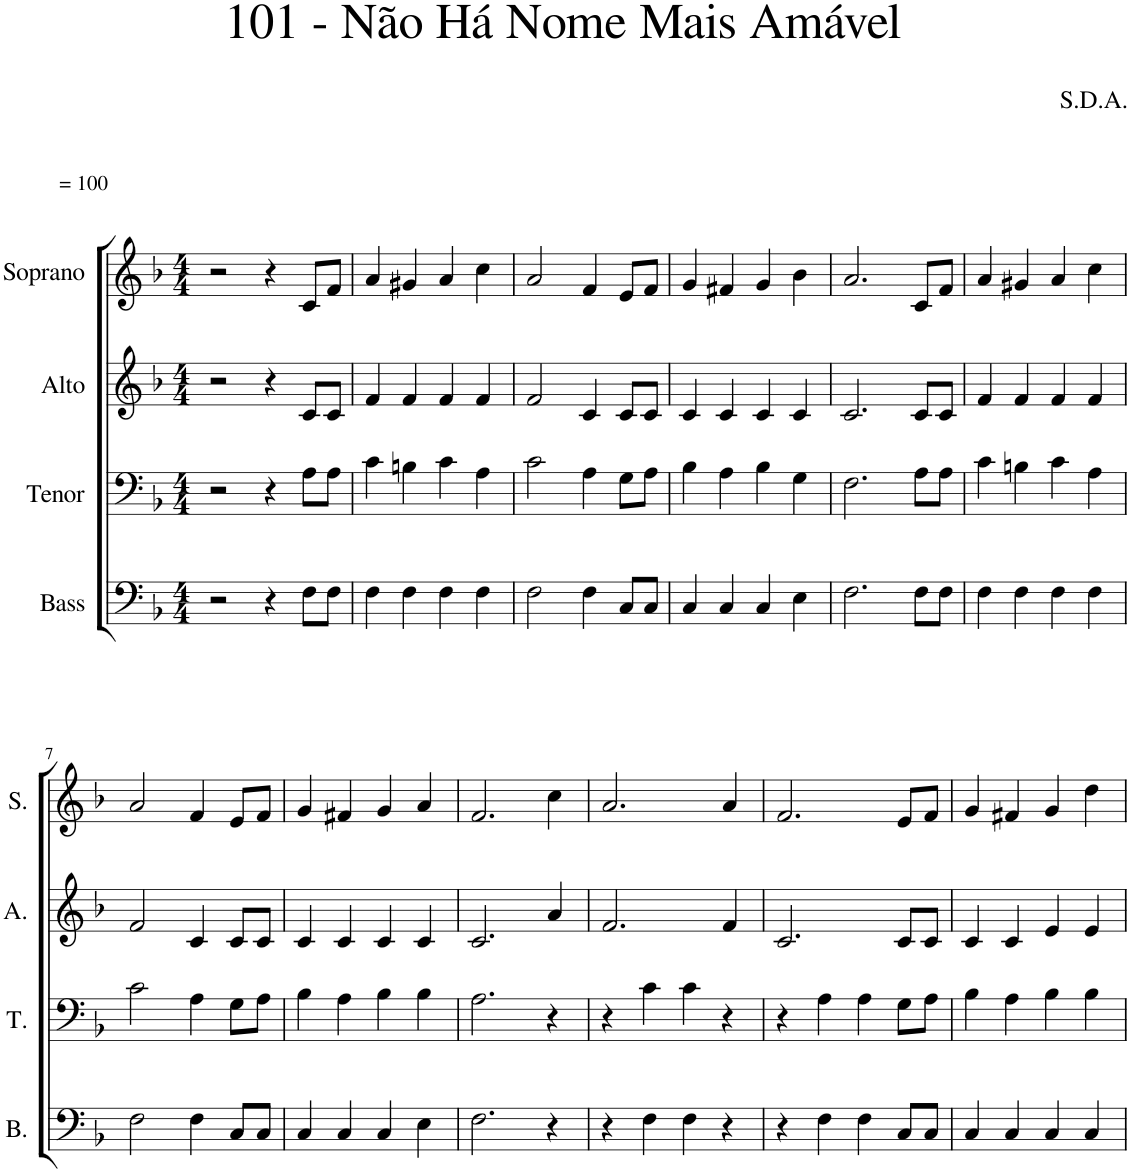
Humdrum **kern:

**kern	**kern	**kern	**kern
*part4	*part3	*part2	*part1
*staff4	*staff3	*staff2	*staff1
*I"Bass	*I"Tenor	*I"Alto	*I"Soprano
*I'B.	*I'T.	*I'A.	*I'S.
*clefF4	*clefF4	*clefG2	*clefG2
*k[b-]	*k[b-]	*k[b-]	*k[b-]
*M4/4	*M4/4	*M4/4	*M4/4
=1	=1	=1	=1
!	!	!	!LO:TX:a:t== 100
2r	2r	2r	2r
4r	4r	4r	4r
8F\L	8A\L	8c/L	8c/L
8F\J	8A\J	8c/J	8f/J
=2	=2	=2	=2
4F\	4c\	4f/	4a/
4F\	4Bn\	4f/	4g#X/
4F\	4c\	4f/	4a/
4F\	4A\	4f/	4cc\
=3	=3	=3	=3
2F\	2c\	2f/	2a/
4F\	4A\	4c/	4f/
8C/L	8G\L	8c/L	8e/L
8C/J	8A\J	8c/J	8f/J
=4	=4	=4	=4
4C/	4B-\	4c/	4g/
4C/	4A\	4c/	4f#X/
4C/	4B-\	4c/	4g/
4E\	4G\	4c/	4b-\
=5	=5	=5	=5
2.F\	2.F\	2.c/	2.a/
8F\L	8A\L	8c/L	8c/L
8F\J	8A\J	8c/J	8f/J
=6	=6	=6	=6
4F\	4c\	4f/	4a/
4F\	4Bn\	4f/	4g#X/
4F\	4c\	4f/	4a/
4F\	4A\	4f/	4cc\
!!LO:LB:g=z
=7	=7	=7	=7
2F\	2c\	2f/	2a/
4F\	4A\	4c/	4f/
8C/L	8G\L	8c/L	8e/L
8C/J	8A\J	8c/J	8f/J
=8	=8	=8	=8
4C/	4B-\	4c/	4g/
4C/	4A\	4c/	4f#X/
4C/	4B-\	4c/	4g/
4E\	4B-\	4c/	4a/
=9	=9	=9	=9
2.F\	2.A\	2.c/	2.f/
4r	4r	4a/	4cc\
=10	=10	=10	=10
4r	4r	2.f/	2.a/
4F\	4c\	.	.
4F\	4c\	.	.
4r	4r	4f/	4a/
=11	=11	=11	=11
4r	4r	2.c/	2.f/
4F\	4A\	.	.
4F\	4A\	.	.
8C/L	8G\L	8c/L	8e/L
8C/J	8A\J	8c/J	8f/J
=12	=12	=12	=12
4C/	4B-\	4c/	4g/
4C/	4A\	4c/	4f#X/
4C/	4B-\	4e/	4g/
4C/	4B-\	4e/	4dd\
=	=	=	=
*-	*-	*-	*-
